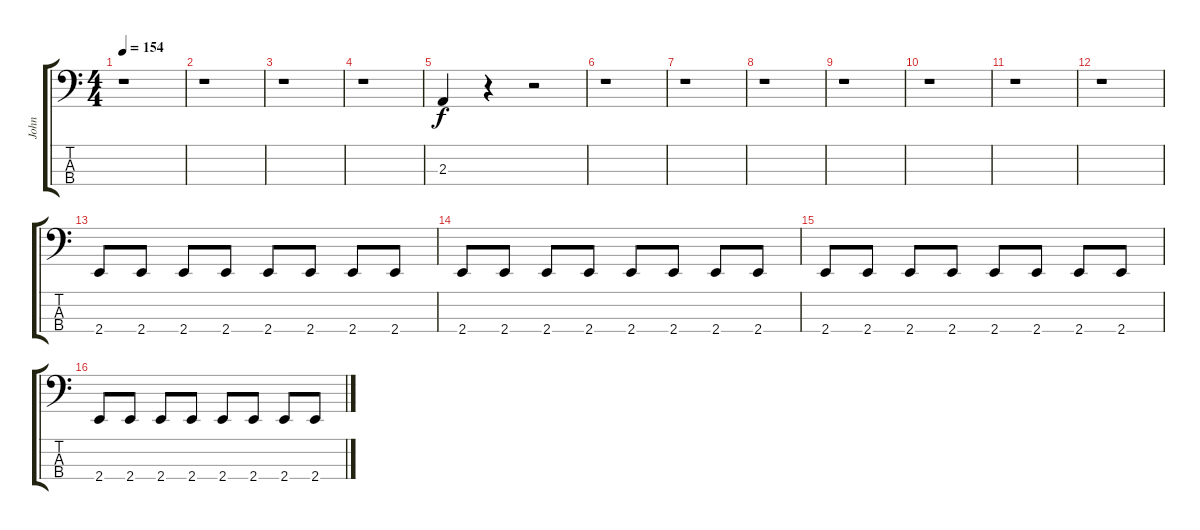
\track ("John" "John") {instrument electricbassfinger}
\staff {score tabs}
\tuning (F2 C2 G1 D1) {hide}
\ts (4 4)
\tempo 154
\clef f4
\ks c
r.1{dy f instrument electricbassfinger} |
r.1 |
r.1 |
r.1 |
2.3.4 r.4 r.2 |
r.1 |
r.1 |
r.1 |
r.1 |
r.1 |
r.1 |
r.1 |
2.4.8 2.4.8 2.4.8 2.4.8 2.4.8 2.4.8 2.4.8 2.4.8 |
2.4.8 2.4.8 2.4.8 2.4.8 2.4.8 2.4.8 2.4.8 2.4.8 |
2.4.8 2.4.8 2.4.8 2.4.8 2.4.8 2.4.8 2.4.8 2.4.8 |
2.4.8 2.4.8 2.4.8 2.4.8 2.4.8 2.4.8 2.4.8 2.4.8
